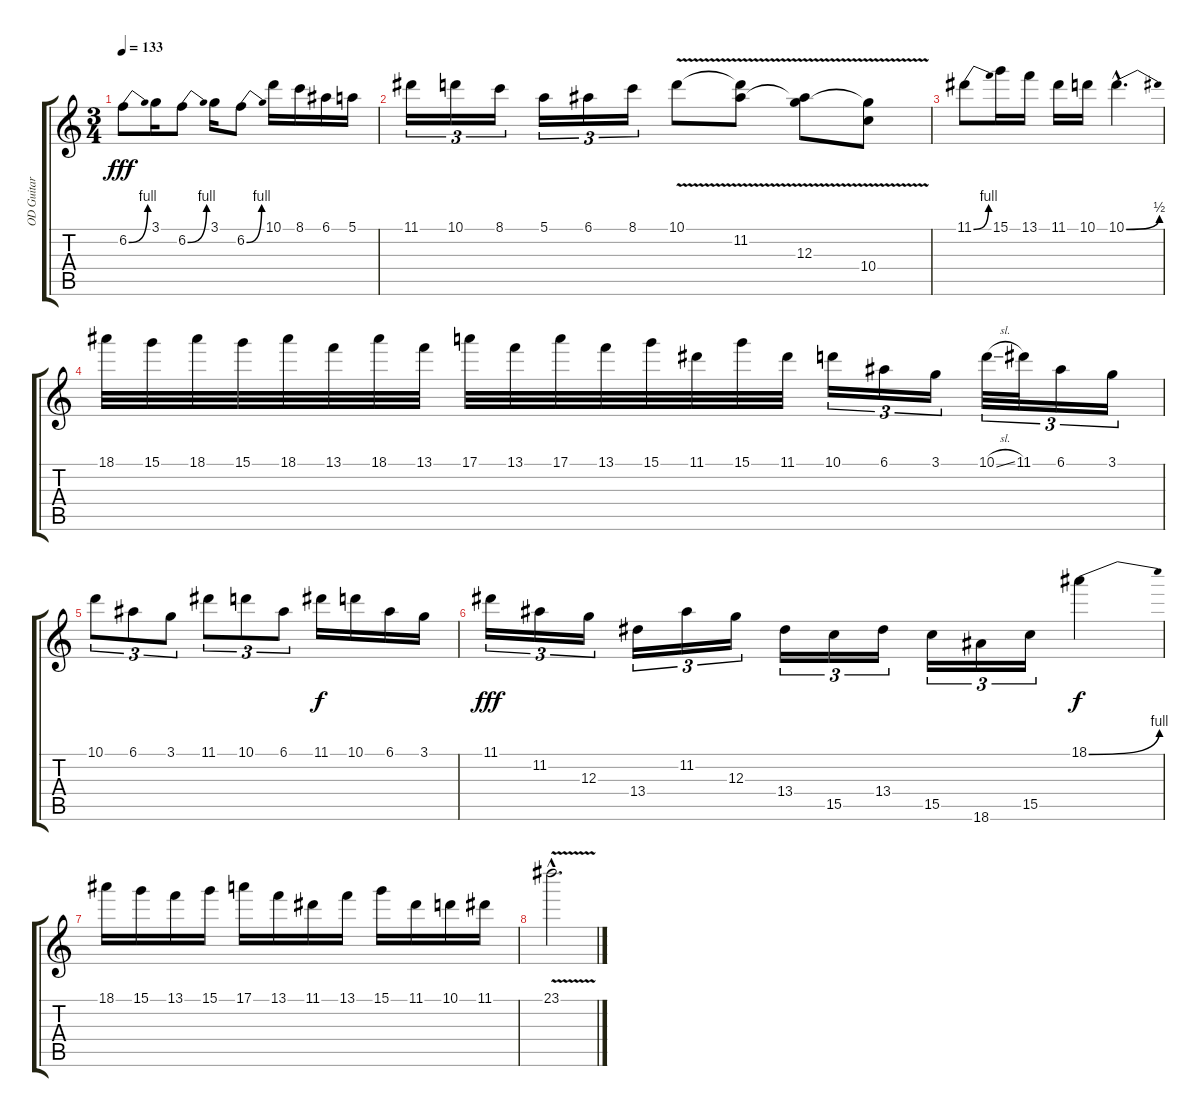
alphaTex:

\track ("OD Guitar" "OD Guitar") {instrument overdrivenguitar}
\staff {score tabs}
\tuning (E4 B3 G3 D3 A2 E2) {hide}
\ts (3 4)
\tempo 133
\clef g2
\ks c
6.2{be (bend 0 0 60 4)}.8{dy fff volume 16} 3.1.16 6.2{be (bend 0 0 60 4)}.8 3.1.16 6.2{be (bend 0 0 60 4)}.8 10.1.16 8.1.16 6.1.16 5.1.16 |
11.1.16{tu (3 2)} 10.1.16{tu (3 2)} 8.1.16{tu (3 2)} 5.1.16{tu (3 2)} 6.1.16{tu (3 2)} 8.1.16{tu (3 2)} 10.1{v}.8 (10.1{t} 11.2{v}).8 (11.2{t} 12.3{v}).8 (12.3{t} 10.4{v}).8 |
11.1{be (bend 0 0 60 4)}.8 15.1.16 13.1.16 11.1.16 10.1.16 10.1{be (bend 0 0 60 2) hac}.4{d} |
18.1.32 15.1.32 18.1.32 15.1.32 18.1.32 13.1.32 18.1.32 13.1.32 17.1.32 13.1.32 17.1.32 13.1.32 15.1.32 11.1.32 15.1.32 11.1.32 10.1.16{tu (3 2)} 6.1.16{tu (3 2)} 3.1.16{tu (3 2)} 10.1{sl}.32{tu (3 2)} 11.1.32{tu (3 2)} 6.1.16{tu (3 2)} 3.1.16{tu (3 2)} |
10.1.8{tu (3 2)} 6.1.8{tu (3 2)} 3.1.8{tu (3 2)} 11.1.8{tu (3 2)} 10.1.8{tu (3 2)} 6.1.8{tu (3 2)} 11.1.16{dy f} 10.1.16 6.1.16 3.1.16 |
11.1.16{tu (3 2) dy fff} 11.2.16{tu (3 2)} 12.3.16{tu (3 2)} 13.4.16{tu (3 2)} 11.2.16{tu (3 2)} 12.3.16{tu (3 2)} 13.4.16{tu (3 2)} 15.5.16{tu (3 2)} 13.4.16{tu (3 2)} 15.5.16{tu (3 2)} 18.6.16{tu (3 2)} 15.5.16{tu (3 2)} 18.1{be (bend 0 0 60 4)}.4{dy f} |
18.1.16 15.1.16 13.1.16 15.1.16 17.1.16 13.1.16 11.1.16 13.1.16 15.1.16 11.1.16 10.1.16 11.1.16 |
23.1{v hac}.2{d}
